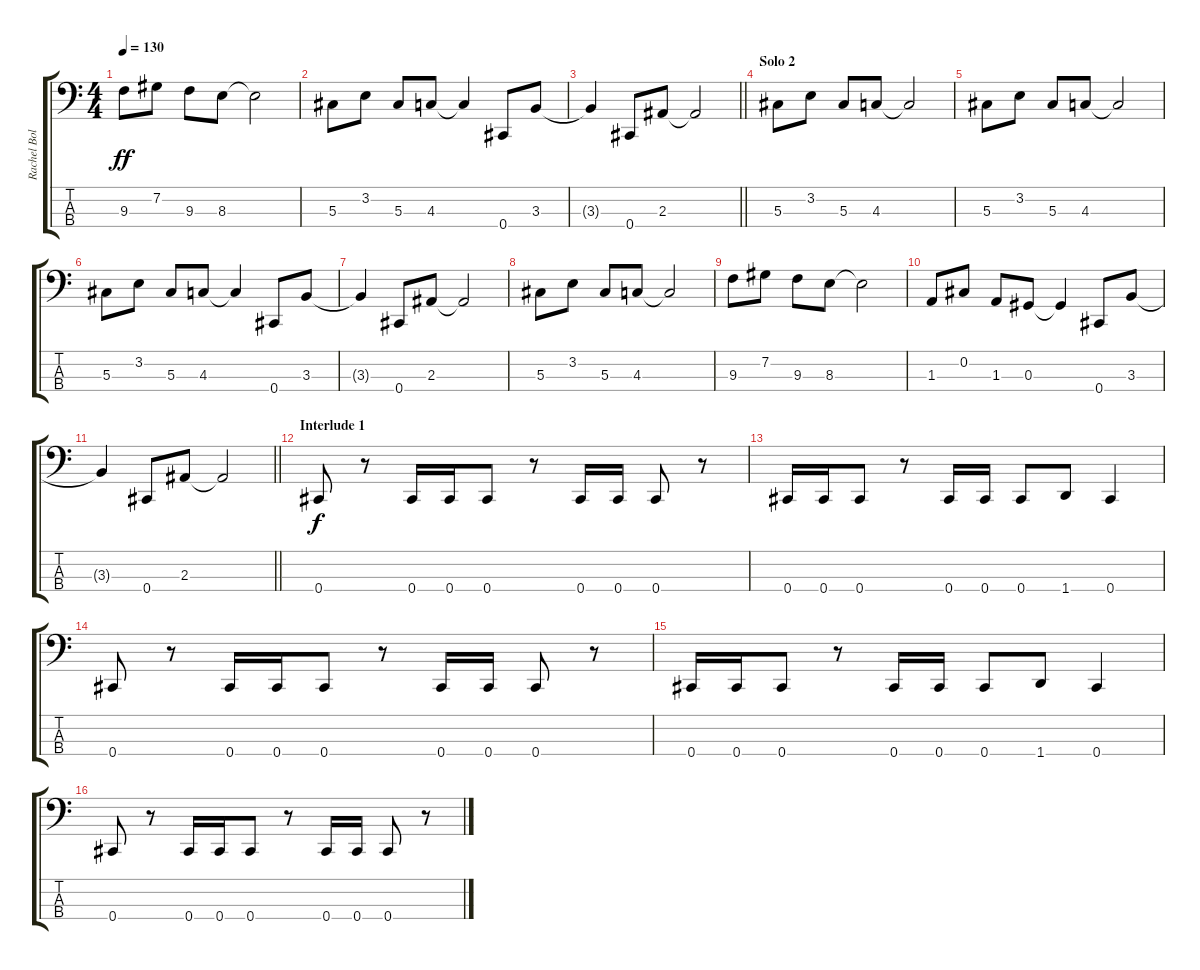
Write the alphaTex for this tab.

\track ("Rachel Bolan" "Rachel Bol") {instrument electricbasspick}
\staff {score tabs}
\tuning (Gb2 Db2 Ab1 Db1) {hide}
\ts (4 4)
\tempo 130
\clef f4
\ks c
9.3.8{dy ff} 7.2.8 9.3.8 8.3.8 8.3{t}.2 |
5.3.8 3.2.8 5.3.8 4.3.8 4.3{t}.4 0.4.8 3.3.8 |
\barLineRight lightlight
3.3{t}.4 0.4.8 2.3.8 2.3{t}.2 |
\section ("" "Solo 2")
5.3.8 3.2.8 5.3.8 4.3.8 4.3{t}.2 |
5.3.8 3.2.8 5.3.8 4.3.8 4.3{t}.2 |
5.3.8 3.2.8 5.3.8 4.3.8 4.3{t}.4 0.4.8 3.3.8 |
3.3{t}.4 0.4.8 2.3.8 2.3{t}.2 |
5.3.8 3.2.8 5.3.8 4.3.8 4.3{t}.2 |
9.3.8 7.2.8 9.3.8 8.3.8 8.3{t}.2 |
1.3.8 0.2.8 1.3.8 0.3.8 0.3{t}.4 0.4.8 3.3.8 |
\barLineRight lightlight
3.3{t}.4 0.4.8 2.3.8 2.3{t}.2 |
\section ("" "Interlude 1")
0.4.8{dy f} r.8 0.4.16 0.4.16 0.4.8 r.8 0.4.16 0.4.16 0.4.8 r.8 |
0.4.16 0.4.16 0.4.8 r.8 0.4.16 0.4.16 0.4.8 1.4.8 0.4.4 |
0.4.8 r.8 0.4.16 0.4.16 0.4.8 r.8 0.4.16 0.4.16 0.4.8 r.8 |
0.4.16 0.4.16 0.4.8 r.8 0.4.16 0.4.16 0.4.8 1.4.8 0.4.4 |
0.4.8 r.8 0.4.16 0.4.16 0.4.8 r.8 0.4.16 0.4.16 0.4.8 r.8
